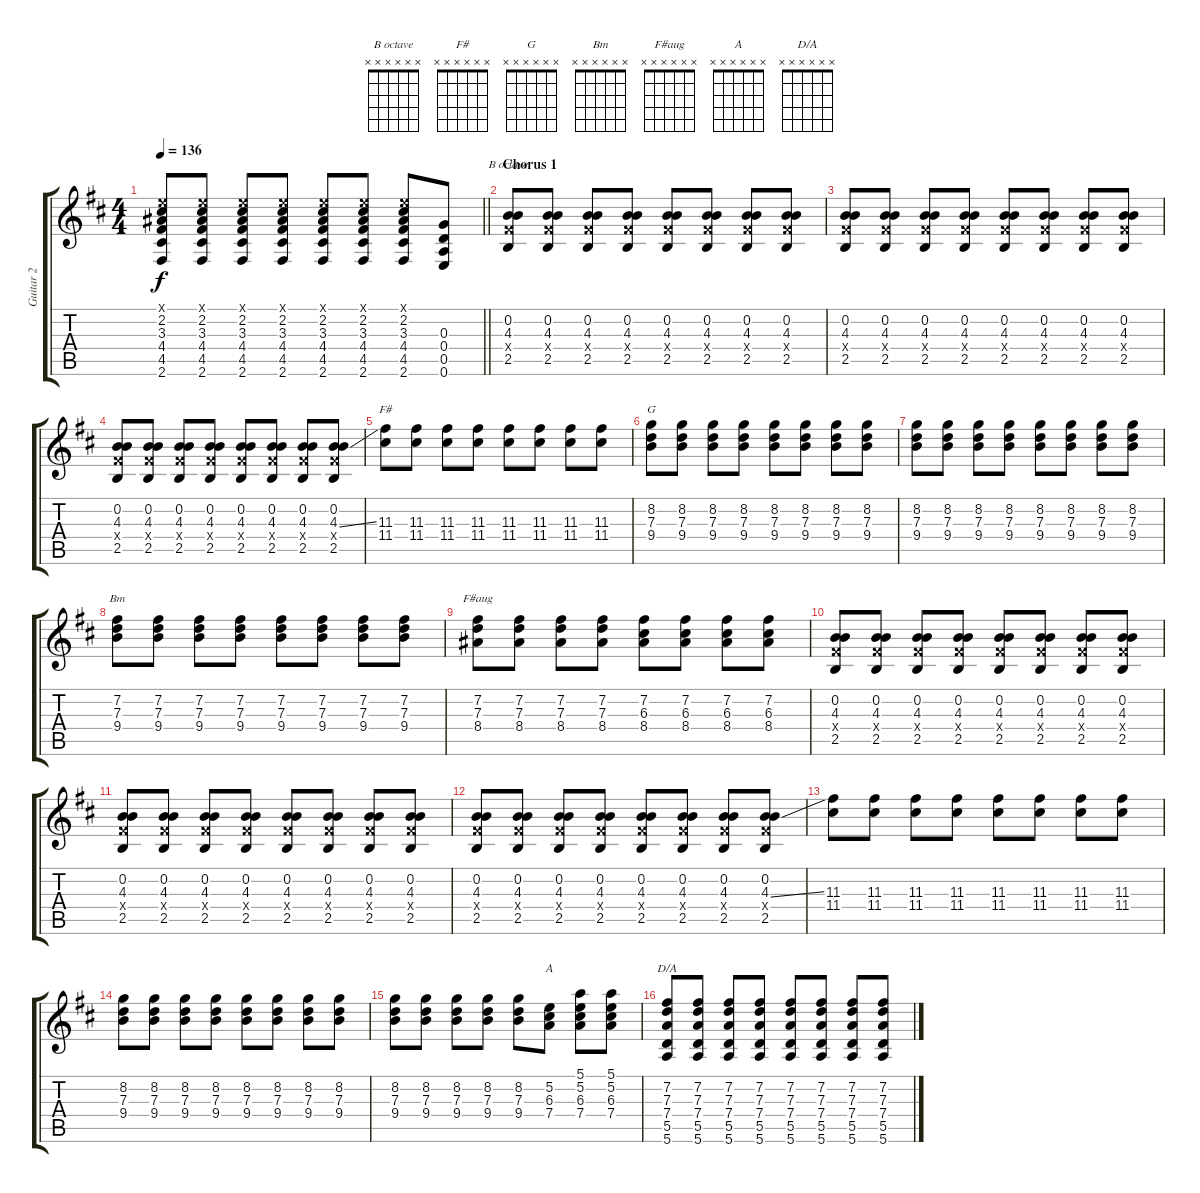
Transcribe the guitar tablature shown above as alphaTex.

\track ("Guitar 2" "Guitar 2") {instrument overdrivenguitar}
\staff {score tabs}
\tuning (E4 B3 G3 D3 A2 E2) {hide}
\chord ("B octave" x x x x x x)
\chord ("F#" x x x x x x)
\chord ("G" x x x x x x)
\chord ("Bm" x x x x x x)
\chord ("F#aug" x x x x x x)
\chord ("A" x x x x x x)
\chord ("D/A" x x x x x x)
\ts (4 4)
\tempo 136
\clef g2
\barLineRight lightlight
\ks d
(0.1{x} 2.2 3.3 4.4 4.5 2.6).8{dy f} (0.1{x} 2.2 3.3 4.4 4.5 2.6).8 (0.1{x} 2.2 3.3 4.4 4.5 2.6).8 (0.1{x} 2.2 3.3 4.4 4.5 2.6).8 (0.1{x} 2.2 3.3 4.4 4.5 2.6).8 (0.1{x} 2.2 3.3 4.4 4.5 2.6).8 (0.1{x} 2.2 3.3 4.4 4.5 2.6).8 (0.3 0.4 0.5 0.6).8 |
\section ("" "Chorus 1")
(0.2 4.3 4.4{x} 2.5).8{ch "B octave"} (0.2 4.3 4.4{x} 2.5).8 (0.2 4.3 4.4{x} 2.5).8 (0.2 4.3 4.4{x} 2.5).8 (0.2 4.3 4.4{x} 2.5).8 (0.2 4.3 4.4{x} 2.5).8 (0.2 4.3 4.4{x} 2.5).8 (0.2 4.3 4.4{x} 2.5).8 |
(0.2 4.3 4.4{x} 2.5).8 (0.2 4.3 4.4{x} 2.5).8 (0.2 4.3 4.4{x} 2.5).8 (0.2 4.3 4.4{x} 2.5).8 (0.2 4.3 4.4{x} 2.5).8 (0.2 4.3 4.4{x} 2.5).8 (0.2 4.3 4.4{x} 2.5).8 (0.2 4.3 4.4{x} 2.5).8 |
(0.2 4.3 4.4{x} 2.5).8 (0.2 4.3 4.4{x} 2.5).8 (0.2 4.3 4.4{x} 2.5).8 (0.2 4.3 4.4{x} 2.5).8 (0.2 4.3 4.4{x} 2.5).8 (0.2 4.3 4.4{x} 2.5).8 (0.2 4.3 4.4{x} 2.5).8 (0.2 4.3{ss} 4.4{x} 2.5).8 |
(11.3 11.4).8{ch "F#"} (11.3 11.4).8 (11.3 11.4).8 (11.3 11.4).8 (11.3 11.4).8 (11.3 11.4).8 (11.3 11.4).8 (11.3 11.4).8 |
(8.2 7.3 9.4).8{ch "G"} (8.2 7.3 9.4).8 (8.2 7.3 9.4).8 (8.2 7.3 9.4).8 (8.2 7.3 9.4).8 (8.2 7.3 9.4).8 (8.2 7.3 9.4).8 (8.2 7.3 9.4).8 |
(8.2 7.3 9.4).8 (8.2 7.3 9.4).8 (8.2 7.3 9.4).8 (8.2 7.3 9.4).8 (8.2 7.3 9.4).8 (8.2 7.3 9.4).8 (8.2 7.3 9.4).8 (8.2 7.3 9.4).8 |
(7.2 7.3 9.4).8{ch "Bm"} (7.2 7.3 9.4).8 (7.2 7.3 9.4).8 (7.2 7.3 9.4).8 (7.2 7.3 9.4).8 (7.2 7.3 9.4).8 (7.2 7.3 9.4).8 (7.2 7.3 9.4).8 |
(7.2 7.3 8.4).8{ch "F#aug"} (7.2 7.3 8.4).8 (7.2 7.3 8.4).8 (7.2 7.3 8.4).8 (7.2 6.3 8.4).8 (7.2 6.3 8.4).8 (7.2 6.3 8.4).8 (7.2 6.3 8.4).8 |
(0.2 4.3 4.4{x} 2.5).8 (0.2 4.3 4.4{x} 2.5).8 (0.2 4.3 4.4{x} 2.5).8 (0.2 4.3 4.4{x} 2.5).8 (0.2 4.3 4.4{x} 2.5).8 (0.2 4.3 4.4{x} 2.5).8 (0.2 4.3 4.4{x} 2.5).8 (0.2 4.3 4.4{x} 2.5).8 |
(0.2 4.3 4.4{x} 2.5).8 (0.2 4.3 4.4{x} 2.5).8 (0.2 4.3 4.4{x} 2.5).8 (0.2 4.3 4.4{x} 2.5).8 (0.2 4.3 4.4{x} 2.5).8 (0.2 4.3 4.4{x} 2.5).8 (0.2 4.3 4.4{x} 2.5).8 (0.2 4.3 4.4{x} 2.5).8 |
(0.2 4.3 4.4{x} 2.5).8 (0.2 4.3 4.4{x} 2.5).8 (0.2 4.3 4.4{x} 2.5).8 (0.2 4.3 4.4{x} 2.5).8 (0.2 4.3 4.4{x} 2.5).8 (0.2 4.3 4.4{x} 2.5).8 (0.2 4.3 4.4{x} 2.5).8 (0.2 4.3{ss} 4.4{x} 2.5).8 |
(11.3 11.4).8 (11.3 11.4).8 (11.3 11.4).8 (11.3 11.4).8 (11.3 11.4).8 (11.3 11.4).8 (11.3 11.4).8 (11.3 11.4).8 |
(8.2 7.3 9.4).8 (8.2 7.3 9.4).8 (8.2 7.3 9.4).8 (8.2 7.3 9.4).8 (8.2 7.3 9.4).8 (8.2 7.3 9.4).8 (8.2 7.3 9.4).8 (8.2 7.3 9.4).8 |
(8.2 7.3 9.4).8 (8.2 7.3 9.4).8 (8.2 7.3 9.4).8 (8.2 7.3 9.4).8 (8.2 7.3 9.4).8 (5.2 6.3 7.4).8{ch "A"} (5.1 5.2 6.3 7.4).8 (5.1 5.2 6.3 7.4).8 |
(7.2 7.3 7.4 5.5 5.6).8{ch "D/A"} (7.2 7.3 7.4 5.5 5.6).8 (7.2 7.3 7.4 5.5 5.6).8 (7.2 7.3 7.4 5.5 5.6).8 (7.2 7.3 7.4 5.5 5.6).8 (7.2 7.3 7.4 5.5 5.6).8 (7.2 7.3 7.4 5.5 5.6).8 (7.2 7.3 7.4 5.5 5.6).8
